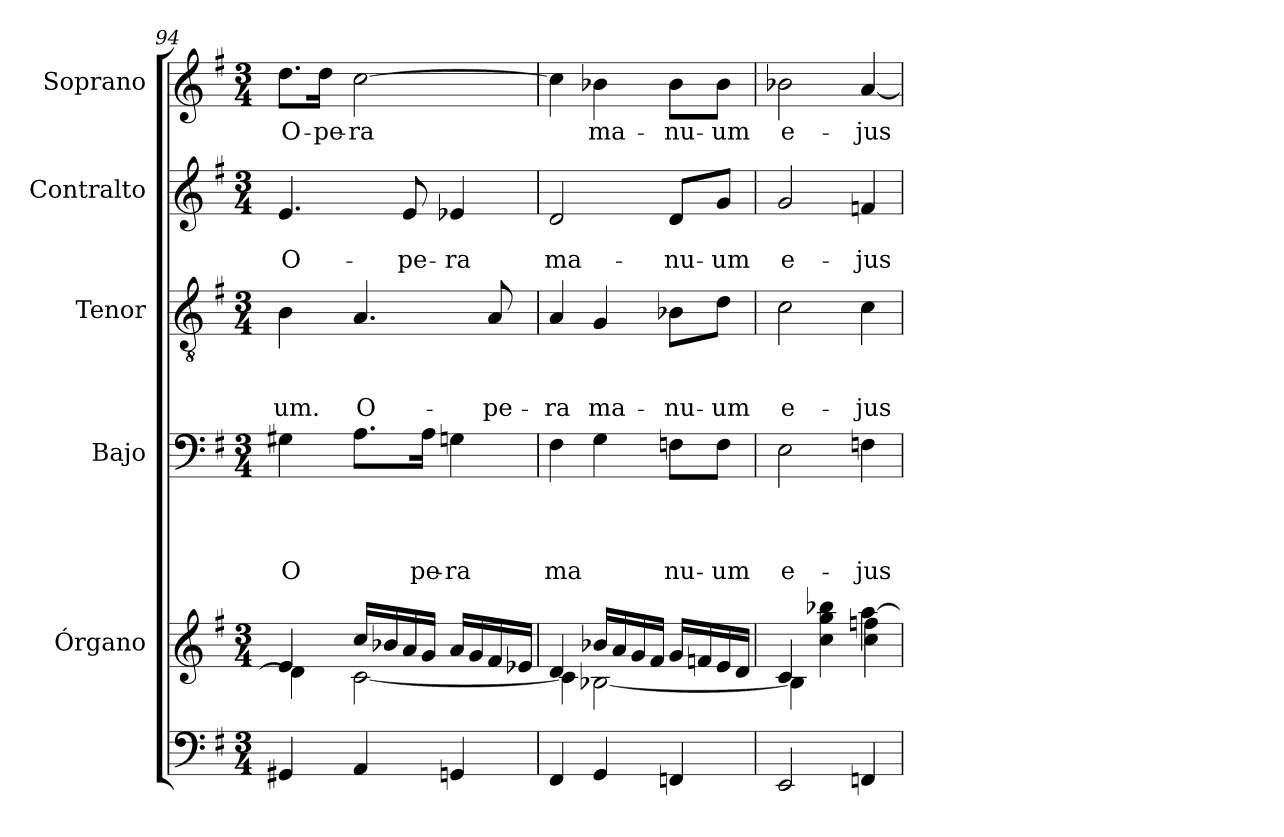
**kern	**kern	**kern	**text	**text	**text	**text	**kern	**text	**text	**text	**kern	**text	**text	**kern	**text
*part6	*part5	*part4	*part4	*part4	*part4	*part4	*part3	*part3	*part3	*part3	*part2	*part2	*part2	*part1	*part1
*staff6	*staff5	*staff4	*staff4	*staff4	*staff4	*staff4	*staff3	*staff3	*staff3	*staff3	*staff2	*staff2	*staff2	*staff1	*staff1
*	*I"Órgano	*I"Bajo	*	*	*	*	*I"Tenor	*	*	*	*I"Contralto	*	*	*I"Soprano	*
*clefF4	*clefG2	*clefF4	*	*	*	*	*clefGv2	*	*	*	*clefG2	*	*	*clefG2	*
*k[f#]	*k[f#]	*k[f#]	*	*	*	*	*k[f#]	*	*	*	*k[f#]	*	*	*k[f#]	*
*G:	*G:	*G:	*	*	*	*	*G:	*	*	*	*G:	*	*	*G:	*
*M3/4	*M3/4	*M3/4	*	*	*	*	*M3/4	*	*	*	*M3/4	*	*	*M3/4	*
=94	=94	=94	=94	=94	=94	=94	=94	=94	=94	=94	=94	=94	=94	=94	=94
*	*^	*	*	*	*	*	*	*	*	*	*	*	*	*	*
!	!	!	!	!	!	!	!LO:LY:b	!	!	!	!LO:LY:b	!	!	!LO:LY:b	!	!LO:LY:b
4GG#X/	4e/	4d\]	4G#X\	.	.	.	O	4B\	.	.	-um.	4.e/	.	O-	8.dd\L	O-
!	!	!	!	!	!	!	!	!	!	!	!	!	!	!	!	!LO:LY:b
.	.	.	.	.	.	.	.	.	.	.	.	.	.	.	16dd\Jk	-pe-
!	!	!	!	!	!	!	!	!	!	!	!LO:LY:b	!	!	!	!	!LO:LY:b
4AA/	16cc/LL	[>2c\	8.A\L	.	.	.	.	4.A/	.	.	O-	.	.	.	[>2cc\	-ra
.	16b-X/	.	.	.	.	.	.	.	.	.	.	.	.	.	.	.
!	!	!	!	!	!	!	!	!	!	!	!	!	!	!LO:LY:b	!	!
.	16a/	.	.	.	.	.	.	.	.	.	.	8e/	.	-pe-	.	.
!	!	!	!	!	!	!	!LO:LY:b	!	!	!	!	!	!	!	!	!
.	16g/JJ	.	16A\Jk	.	.	.	pe-	.	.	.	.	.	.	.	.	.
!	!	!	!	!	!	!	!LO:LY:b	!	!	!	!	!	!	!LO:LY:b	!	!
4GGn/	16a/LL	.	4Gn\	.	.	.	-ra	.	.	.	.	4e-X/	.	-ra	.	.
.	16g/	.	.	.	.	.	.	.	.	.	.	.	.	.	.	.
!	!	!	!	!	!	!	!	!	!	!	!LO:LY:b	!	!	!	!	!
.	16f#/	.	.	.	.	.	.	8A/	.	.	-pe-	.	.	.	.	.
.	16e-X/JJ	.	.	.	.	.	.	.	.	.	.	.	.	.	.	.
=95	=95	=95	=95	=95	=95	=95	=95	=95	=95	=95	=95	=95	=95	=95	=95	=95
!	!	!	!	!	!	!	!LO:LY:b	!	!	!	!LO:LY:b	!	!	!LO:LY:b	!	!
4FF#/	4d/	4c\]	4F#\	.	.	.	ma	4A/	.	.	-ra	2d/	.	ma-	4cc\]	.
!	!	!	!	!	!	!	!	!	!	!	!LO:LY:b	!	!	!	!	!LO:LY:b
4GG/	16b-X/LL	[>2B-X\	4G\	.	.	.	.	4G/	.	.	ma-	.	.	.	4b-X\	ma-
.	16a/	.	.	.	.	.	.	.	.	.	.	.	.	.	.	.
.	16g/	.	.	.	.	.	.	.	.	.	.	.	.	.	.	.
.	16f#/JJ	.	.	.	.	.	.	.	.	.	.	.	.	.	.	.
!	!	!	!	!	!	!	!LO:LY:b	!	!	!	!LO:LY:b	!	!	!LO:LY:b	!	!LO:LY:b
4FFn/	16g/LL	.	8Fn\L	.	.	.	nu-	8B-X\L	.	.	-nu-	8d/L	.	-nu-	8b-\L	-nu-
.	16fn/	.	.	.	.	.	.	.	.	.	.	.	.	.	.	.
!	!	!	!	!	!	!	!LO:LY:b	!	!	!	!LO:LY:b	!	!	!LO:LY:b	!	!LO:LY:b
.	16e/	.	8F\J	.	.	.	-um	8d\J	.	.	-um	8g/J	.	-um	8b-\J	-um
.	16d/JJ	.	.	.	.	.	.	.	.	.	.	.	.	.	.	.
!!LO:LB:g=z
=96	=96	=96	=96	=96	=96	=96	=96	=96	=96	=96	=96	=96	=96	=96	=96	=96
*	*	*^	*	*	*	*	*	*	*	*	*	*	*	*	*	*
!	!	!	!	!	!	!	!	!LO:LY:b	!	!	!	!LO:LY:b	!	!	!LO:LY:b	!	!LO:LY:b
2EE/	4c/	2ryy	4B-\]	2E\	.	.	.	e-	2c\	.	.	e-	2g/	.	e-	2b-X\	e-
.	4cc\ 4gg\ 4bb-X\	.	2ryy	.	.	.	.	.	.	.	.	.	.	.	.	.	.
!	!	!	!	!	!	!	!	!LO:LY:b	!	!	!	!LO:LY:b	!	!	!LO:LY:b	!	!LO:LY:b
4FFn/	[>4aa\	4cc\ 4ffn\	.	4Fn\	.	.	.	-jus	4c\	.	.	-jus	4fn/	.	-jus	[<4a/	-jus
*	*v	*v	*v	*	*	*	*	*	*	*	*	*	*	*	*	*	*
=	=	=	=	=	=	=	=	=	=	=	=	=	=	=	=
*-	*-	*-	*-	*-	*-	*-	*-	*-	*-	*-	*-	*-	*-	*-	*-
